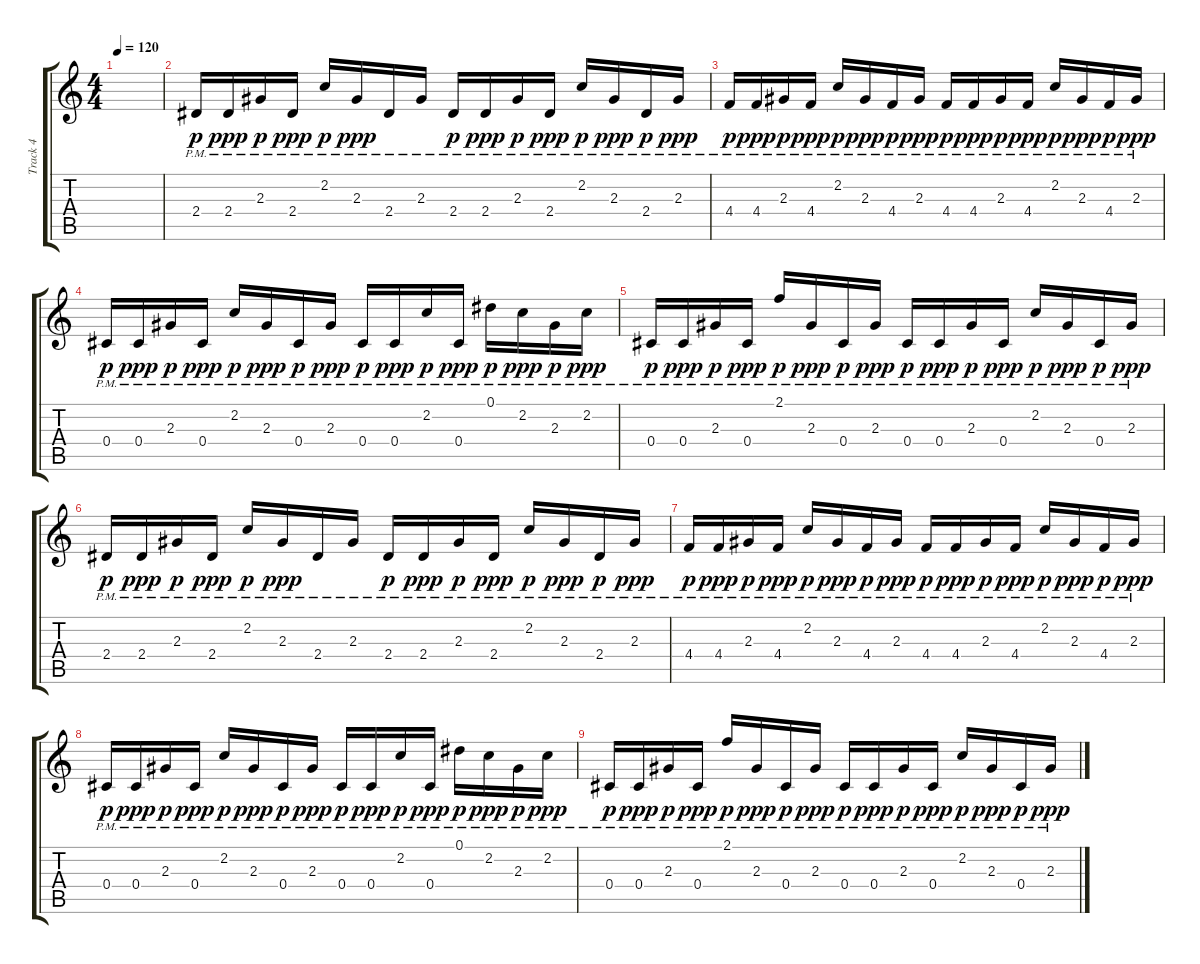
\track ("Track 4" "Track 4") {instrument overdrivenguitar}
\staff {score tabs}
\tuning (Eb4 Bb3 Gb3 Db3 Ab2 Db2) {hide}
\ts (4 4)
\tempo 120
\clef g2
\ks c
|
2.4{pm}.16{dy p} 2.4{pm}.16{dy ppp} 2.3{pm}.16{dy p} 2.4{pm}.16{dy ppp} 2.2{pm}.16{dy p} 2.3{pm}.16{dy ppp} 2.4{pm}.16 2.3{pm}.16 2.4{pm}.16{dy p} 2.4{pm}.16{dy ppp} 2.3{pm}.16{dy p} 2.4{pm}.16{dy ppp} 2.2{pm}.16{dy p} 2.3{pm}.16{dy ppp} 2.4{pm}.16{dy p} 2.3{pm}.16{dy ppp} |
4.4{pm}.16{dy p} 4.4{pm}.16{dy ppp} 2.3{pm}.16{dy p} 4.4{pm}.16{dy ppp} 2.2{pm}.16{dy p} 2.3{pm}.16{dy ppp} 4.4{pm}.16{dy p} 2.3{pm}.16{dy ppp} 4.4{pm}.16{dy p} 4.4{pm}.16{dy ppp} 2.3{pm}.16{dy p} 4.4{pm}.16{dy ppp} 2.2{pm}.16{dy p} 2.3{pm}.16{dy ppp} 4.4{pm}.16{dy p} 2.3{pm}.16{dy ppp} |
0.4{pm}.16{dy p} 0.4{pm}.16{dy ppp} 2.3{pm}.16{dy p} 0.4{pm}.16{dy ppp} 2.2{pm}.16{dy p} 2.3{pm}.16{dy ppp} 0.4{pm}.16{dy p} 2.3{pm}.16{dy ppp} 0.4{pm}.16{dy p} 0.4{pm}.16{dy ppp} 2.2{pm}.16{dy p} 0.4{pm}.16{dy ppp} 0.1{pm}.16{dy p} 2.2{pm}.16{dy ppp} 2.3{pm}.16{dy p} 2.2{pm}.16{dy ppp} |
0.4{pm}.16{dy p} 0.4{pm}.16{dy ppp} 2.3{pm}.16{dy p} 0.4{pm}.16{dy ppp} 2.1{pm}.16{dy p} 2.3{pm}.16{dy ppp} 0.4{pm}.16{dy p} 2.3{pm}.16{dy ppp} 0.4{pm}.16{dy p} 0.4{pm}.16{dy ppp} 2.3{pm}.16{dy p} 0.4{pm}.16{dy ppp} 2.2{pm}.16{dy p} 2.3{pm}.16{dy ppp} 0.4{pm}.16{dy p} 2.3{pm}.16{dy ppp} |
2.4{pm}.16{dy p} 2.4{pm}.16{dy ppp} 2.3{pm}.16{dy p} 2.4{pm}.16{dy ppp} 2.2{pm}.16{dy p} 2.3{pm}.16{dy ppp} 2.4{pm}.16 2.3{pm}.16 2.4{pm}.16{dy p} 2.4{pm}.16{dy ppp} 2.3{pm}.16{dy p} 2.4{pm}.16{dy ppp} 2.2{pm}.16{dy p} 2.3{pm}.16{dy ppp} 2.4{pm}.16{dy p} 2.3{pm}.16{dy ppp} |
4.4{pm}.16{dy p} 4.4{pm}.16{dy ppp} 2.3{pm}.16{dy p} 4.4{pm}.16{dy ppp} 2.2{pm}.16{dy p} 2.3{pm}.16{dy ppp} 4.4{pm}.16{dy p} 2.3{pm}.16{dy ppp} 4.4{pm}.16{dy p} 4.4{pm}.16{dy ppp} 2.3{pm}.16{dy p} 4.4{pm}.16{dy ppp} 2.2{pm}.16{dy p} 2.3{pm}.16{dy ppp} 4.4{pm}.16{dy p} 2.3{pm}.16{dy ppp} |
0.4{pm}.16{dy p} 0.4{pm}.16{dy ppp} 2.3{pm}.16{dy p} 0.4{pm}.16{dy ppp} 2.2{pm}.16{dy p} 2.3{pm}.16{dy ppp} 0.4{pm}.16{dy p} 2.3{pm}.16{dy ppp} 0.4{pm}.16{dy p} 0.4{pm}.16{dy ppp} 2.2{pm}.16{dy p} 0.4{pm}.16{dy ppp} 0.1{pm}.16{dy p} 2.2{pm}.16{dy ppp} 2.3{pm}.16{dy p} 2.2{pm}.16{dy ppp} |
0.4{pm}.16{dy p} 0.4{pm}.16{dy ppp} 2.3{pm}.16{dy p} 0.4{pm}.16{dy ppp} 2.1{pm}.16{dy p} 2.3{pm}.16{dy ppp} 0.4{pm}.16{dy p} 2.3{pm}.16{dy ppp} 0.4{pm}.16{dy p} 0.4{pm}.16{dy ppp} 2.3{pm}.16{dy p} 0.4{pm}.16{dy ppp} 2.2{pm}.16{dy p} 2.3{pm}.16{dy ppp} 0.4{pm}.16{dy p} 2.3{pm}.16{dy ppp}
